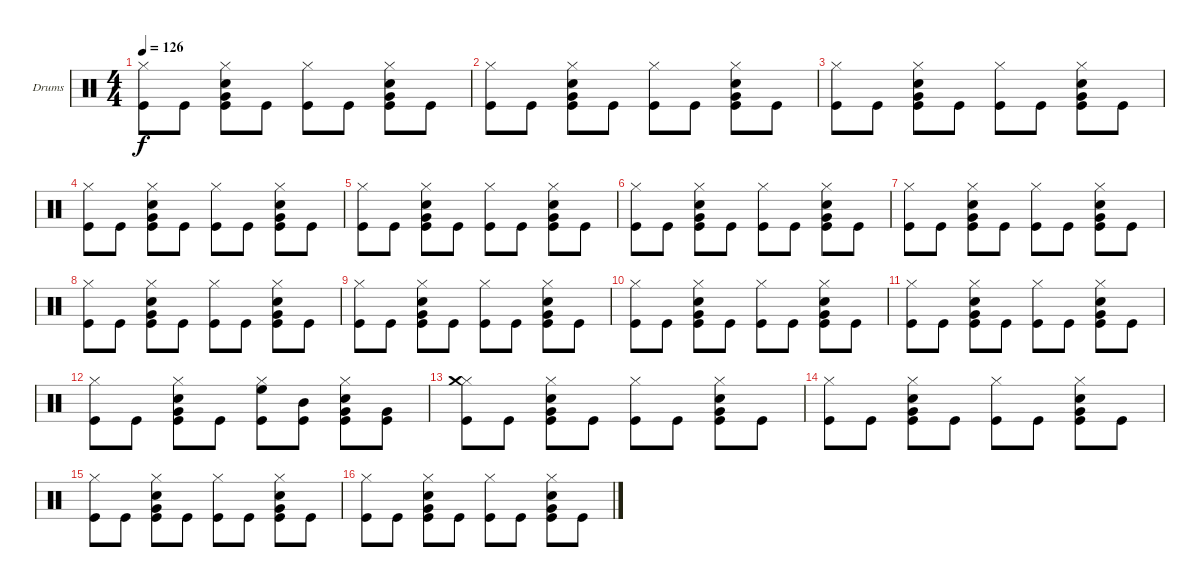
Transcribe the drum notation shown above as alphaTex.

\bracketExtendMode groupsimilarinstruments
\firstSystemTrackNameOrientation horizontal
\otherSystemsTrackNameOrientation horizontal
\track ("Drumkit" "Drums") {instrument percussion}
\staff {score}
\articulation defaults
\ts (4 4)
\beaming (8 2 2 2 2)
\tempo 126
\clef neutral
\ks c
("Hi-Hat (closed)" "Kick (hit)").8{dy f} "Kick (hit)".8 ("Hi-Hat (closed)" "Snare (hit) 2" "Very Low Tom (hit)" "Kick (hit)").8 "Kick (hit)".8 ("Hi-Hat (closed)" "Kick (hit)").8 "Kick (hit)".8 ("Hi-Hat (closed)" "Snare (hit) 2" "Very Low Tom (hit)" "Kick (hit)").8 "Kick (hit)".8 |
("Hi-Hat (closed)" "Kick (hit)").8 "Kick (hit)".8 ("Hi-Hat (closed)" "Snare (hit) 2" "Very Low Tom (hit)" "Kick (hit)").8 "Kick (hit)".8 ("Hi-Hat (closed)" "Kick (hit)").8 "Kick (hit)".8 ("Hi-Hat (closed)" "Snare (hit) 2" "Very Low Tom (hit)" "Kick (hit)").8 "Kick (hit)".8 |
("Hi-Hat (closed)" "Kick (hit)").8 "Kick (hit)".8 ("Hi-Hat (closed)" "Snare (hit) 2" "Very Low Tom (hit)" "Kick (hit)").8 "Kick (hit)".8 ("Hi-Hat (closed)" "Kick (hit)").8 "Kick (hit)".8 ("Hi-Hat (closed)" "Snare (hit) 2" "Very Low Tom (hit)" "Kick (hit)").8 "Kick (hit)".8 |
("Hi-Hat (closed)" "Kick (hit)").8 "Kick (hit)".8 ("Hi-Hat (closed)" "Snare (hit) 2" "Very Low Tom (hit)" "Kick (hit)").8 "Kick (hit)".8 ("Hi-Hat (closed)" "Kick (hit)").8 "Kick (hit)".8 ("Hi-Hat (closed)" "Snare (hit) 2" "Very Low Tom (hit)" "Kick (hit)").8 "Kick (hit)".8 |
("Hi-Hat (closed)" "Kick (hit)").8 "Kick (hit)".8 ("Hi-Hat (closed)" "Snare (hit) 2" "Very Low Tom (hit)" "Kick (hit)").8 "Kick (hit)".8 ("Hi-Hat (closed)" "Kick (hit)").8 "Kick (hit)".8 ("Hi-Hat (closed)" "Snare (hit) 2" "Very Low Tom (hit)" "Kick (hit)").8 "Kick (hit)".8 |
("Hi-Hat (closed)" "Kick (hit)").8 "Kick (hit)".8 ("Hi-Hat (closed)" "Snare (hit) 2" "Very Low Tom (hit)" "Kick (hit)").8 "Kick (hit)".8 ("Hi-Hat (closed)" "Kick (hit)").8 "Kick (hit)".8 ("Hi-Hat (closed)" "Snare (hit) 2" "Very Low Tom (hit)" "Kick (hit)").8 "Kick (hit)".8 |
("Hi-Hat (closed)" "Kick (hit)").8 "Kick (hit)".8 ("Hi-Hat (closed)" "Snare (hit) 2" "Very Low Tom (hit)" "Kick (hit)").8 "Kick (hit)".8 ("Hi-Hat (closed)" "Kick (hit)").8 "Kick (hit)".8 ("Hi-Hat (closed)" "Snare (hit) 2" "Very Low Tom (hit)" "Kick (hit)").8 "Kick (hit)".8 |
("Hi-Hat (closed)" "Kick (hit)").8 "Kick (hit)".8 ("Hi-Hat (closed)" "Snare (hit) 2" "Very Low Tom (hit)" "Kick (hit)").8 "Kick (hit)".8 ("Hi-Hat (closed)" "Kick (hit)").8 "Kick (hit)".8 ("Hi-Hat (closed)" "Snare (hit) 2" "Very Low Tom (hit)" "Kick (hit)").8 "Kick (hit)".8 |
("Hi-Hat (closed)" "Kick (hit)").8 "Kick (hit)".8 ("Hi-Hat (closed)" "Snare (hit) 2" "Very Low Tom (hit)" "Kick (hit)").8 "Kick (hit)".8 ("Hi-Hat (closed)" "Kick (hit)").8 "Kick (hit)".8 ("Hi-Hat (closed)" "Snare (hit) 2" "Very Low Tom (hit)" "Kick (hit)").8 "Kick (hit)".8 |
("Hi-Hat (closed)" "Kick (hit)").8 "Kick (hit)".8 ("Hi-Hat (closed)" "Snare (hit) 2" "Very Low Tom (hit)" "Kick (hit)").8 "Kick (hit)".8 ("Hi-Hat (closed)" "Kick (hit)").8 "Kick (hit)".8 ("Hi-Hat (closed)" "Snare (hit) 2" "Very Low Tom (hit)" "Kick (hit)").8 "Kick (hit)".8 |
("Hi-Hat (closed)" "Kick (hit)").8 "Kick (hit)".8 ("Hi-Hat (closed)" "Snare (hit) 2" "Very Low Tom (hit)" "Kick (hit)").8 "Kick (hit)".8 ("Hi-Hat (closed)" "Kick (hit)").8 "Kick (hit)".8 ("Hi-Hat (closed)" "Snare (hit) 2" "Very Low Tom (hit)" "Kick (hit)").8 "Kick (hit)".8 |
("Hi-Hat (closed)" "Kick (hit)").8 "Kick (hit)".8 ("Hi-Hat (closed)" "Snare (hit) 2" "Very Low Tom (hit)" "Kick (hit)").8 "Kick (hit)".8 ("Hi-Hat (closed)" "High Floor Tom (hit)" "Kick (hit)").8 ("Mid Tom (hit)" "Kick (hit)").8 ("Hi-Hat (closed)" "Very Low Tom (hit)" "Snare (hit) 2" "Kick (hit)").8 ("Very Low Tom (hit)" "Kick (hit)").8 |
("Hi-Hat (closed)" "Crash medium (hit)" "Kick (hit)").8 "Kick (hit)".8 ("Hi-Hat (closed)" "Snare (hit) 2" "Very Low Tom (hit)" "Kick (hit)").8 "Kick (hit)".8 ("Hi-Hat (closed)" "Kick (hit)").8 "Kick (hit)".8 ("Hi-Hat (closed)" "Snare (hit) 2" "Very Low Tom (hit)" "Kick (hit)").8 "Kick (hit)".8 |
("Hi-Hat (closed)" "Kick (hit)").8 "Kick (hit)".8 ("Hi-Hat (closed)" "Snare (hit) 2" "Very Low Tom (hit)" "Kick (hit)").8 "Kick (hit)".8 ("Hi-Hat (closed)" "Kick (hit)").8 "Kick (hit)".8 ("Hi-Hat (closed)" "Snare (hit) 2" "Very Low Tom (hit)" "Kick (hit)").8 "Kick (hit)".8 |
("Hi-Hat (closed)" "Kick (hit)").8 "Kick (hit)".8 ("Hi-Hat (closed)" "Snare (hit) 2" "Very Low Tom (hit)" "Kick (hit)").8 "Kick (hit)".8 ("Hi-Hat (closed)" "Kick (hit)").8 "Kick (hit)".8 ("Hi-Hat (closed)" "Snare (hit) 2" "Very Low Tom (hit)" "Kick (hit)").8 "Kick (hit)".8 |
("Hi-Hat (closed)" "Kick (hit)").8 "Kick (hit)".8 ("Hi-Hat (closed)" "Snare (hit) 2" "Very Low Tom (hit)" "Kick (hit)").8 "Kick (hit)".8 ("Hi-Hat (closed)" "Kick (hit)").8 "Kick (hit)".8 ("Hi-Hat (closed)" "Snare (hit) 2" "Very Low Tom (hit)" "Kick (hit)").8 "Kick (hit)".8
